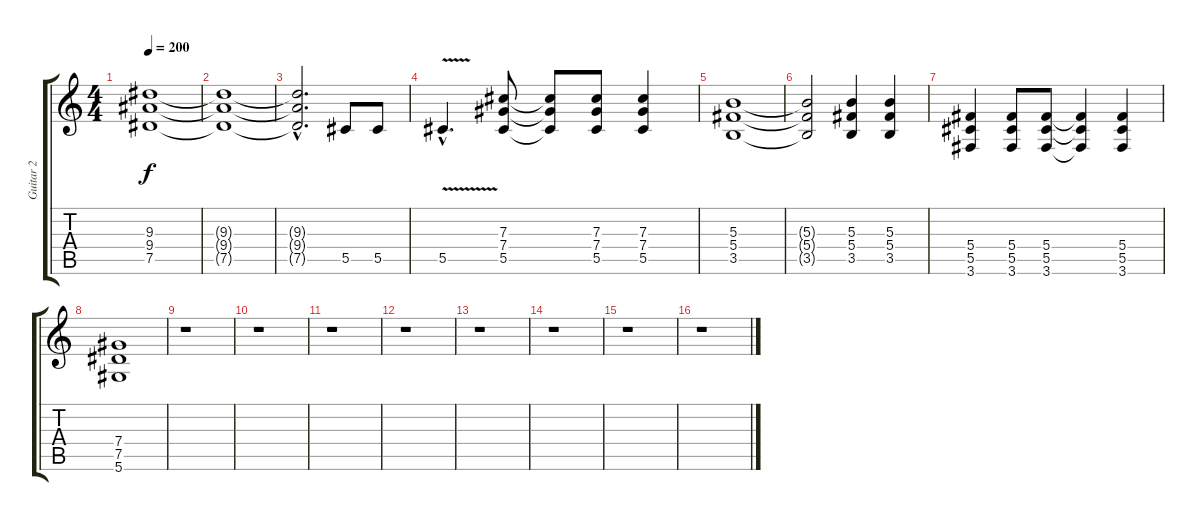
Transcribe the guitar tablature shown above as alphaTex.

\track ("Guitar 2" "Guitar 2") {instrument distortionguitar}
\staff {score tabs}
\tuning (Eb4 Bb3 Gb3 Db3 Ab2 Eb2) {hide}
\ts (4 4)
\tempo 200
\clef g2
\ks c
(9.3 9.4 7.5).1{dy f} |
(9.3{t} 9.4{t} 7.5{t}).1 |
(9.3{hac t} 9.4{hac t} 7.5{hac t}).2{d} 5.5.8 5.5.8 |
5.5{v hac}.4{d} (7.3 7.4 5.5).8 (7.3{t} 7.4{t} 5.5{t}).8 (7.3 7.4 5.5).8 (7.3 7.4 5.5).4 |
(5.3 5.4 3.5).1 |
(5.3{t} 5.4{t} 3.5{t}).2 (5.3 5.4 3.5).4 (5.3 5.4 3.5).4 |
(5.4 5.5 3.6).4 (5.4 5.5 3.6).8 (5.4 5.5 3.6).8 (5.4{t} 5.5{t} 3.6{t}).4 (5.4 5.5 3.6).4 |
(7.4 7.5 5.6).1 |
r.1 |
r.1 |
r.1 |
r.1 |
r.1 |
r.1 |
r.1 |
r.1
